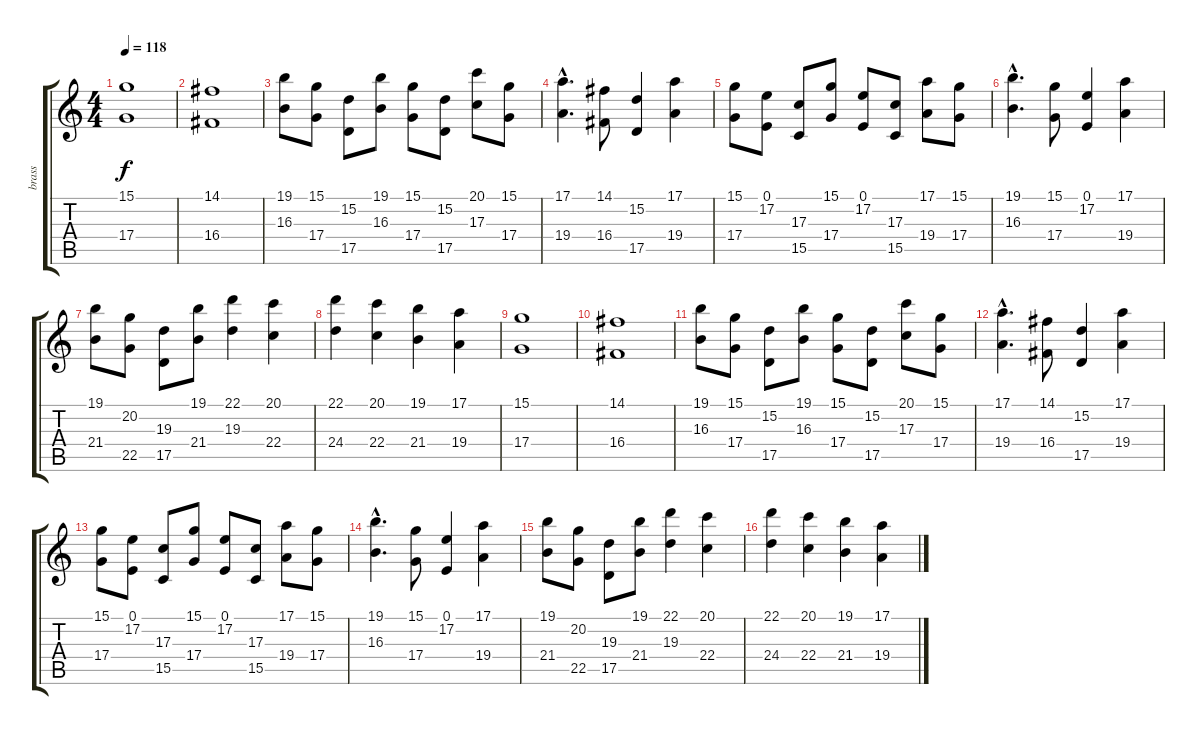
\track ("brass" "brass") {instrument brasssection}
\staff {score tabs}
\tuning (E4 B3 G3 D3 A2 E2) {hide}
\ts (4 4)
\tempo 118
\clef g2
\ks c
(15.1 17.4).1{dy f volume 4} |
(14.1 16.4).1{volume 4} |
(19.1 16.3).8{volume 4} (15.1 17.4).8 (15.2 17.5).8 (19.1 16.3).8{volume 3} (15.1 17.4).8 (15.2 17.5).8 (20.1 17.3).8 (15.1 17.4).8 |
(17.1{hac} 19.4{hac}).4{d volume 3} (14.1 16.4).8 (15.2 17.5).4{volume 3} (17.1 19.4).4 |
(15.1 17.4).8 (0.1 17.2).8{volume 3} (17.3 15.5).8 (15.1 17.4).8 (0.1 17.2).8 (17.3 15.5).8 (17.1 19.4).8{volume 3} (15.1 17.4).8 |
(19.1{hac} 16.3{hac}).4{d} (15.1 17.4).8{volume 3} (0.1 17.2).4 (17.1 19.4).4 |
(19.1 21.4).8{volume 3} (20.2 22.5).8 (19.3 17.5).8 (19.1 21.4).8 (22.1 19.3).4{volume 2} (20.1 22.4).4 |
(22.1 24.4).4{volume 2} (20.1 22.4).4 (19.1 21.4).4 (17.1 19.4).4{volume 2} |
(15.1 17.4).1 |
(14.1 16.4).1{volume 2} |
(19.1 16.3).8{volume 2} (15.1 17.4).8 (15.2 17.5).8 (19.1 16.3).8 (15.1 17.4).8{volume 2} (15.2 17.5).8 (20.1 17.3).8 (15.1 17.4).8 |
(17.1{hac} 19.4{hac}).4{d} (14.1 16.4).8{volume 2} (15.2 17.5).4 (17.1 19.4).4{volume 1} |
(15.1 17.4).8 (0.1 17.2).8 (17.3 15.5).8{volume 1} (15.1 17.4).8 (0.1 17.2).8 (17.3 15.5).8 (17.1 19.4).8 (15.1 17.4).8{volume 1} |
(19.1{hac} 16.3{hac}).4{d} (15.1 17.4).8{volume 1} (0.1 17.2).4 (17.1 19.4).4 |
(19.1 21.4).8{volume 1} (20.2 22.5).8 (19.3 17.5).8 (19.1 21.4).8 (22.1 19.3).4 (20.1 22.4).4{volume 1} |
(22.1 24.4).4 (20.1 22.4).4{volume 1} (19.1 21.4).4 (17.1 19.4).4{volume 0}
